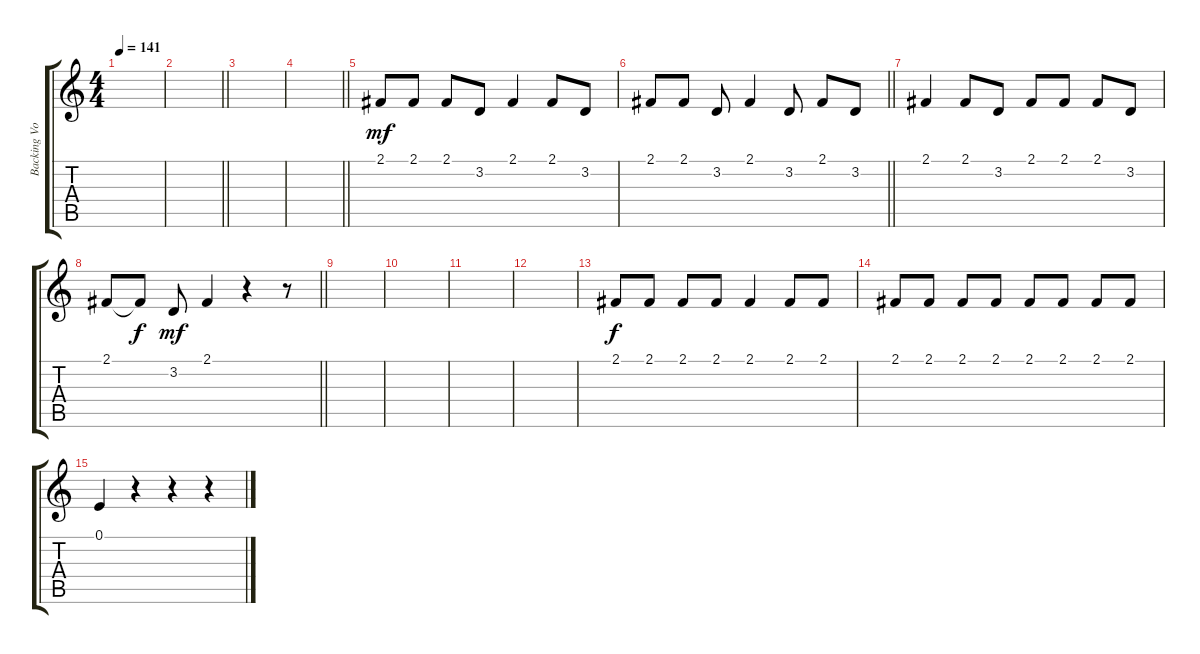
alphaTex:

\track ("Backing Vocals" "Backing Vo") {instrument bassoon}
\staff {score tabs}
\tuning (E4 B3 G3 D3 A2 E2) {hide}
\ts (4 4)
\tempo 141
\clef g2
\ks c
|
\barLineRight lightlight
|
|
\barLineRight lightlight
|
2.1.8{dy mf} 2.1.8 2.1.8 3.2.8 2.1.4 2.1.8 3.2.8 |
\barLineRight lightlight
2.1.8 2.1.8 3.2.8 2.1.4 3.2.8 2.1.8 3.2.8 |
2.1.4 2.1.8 3.2.8 2.1.8 2.1.8 2.1.8 3.2.8 |
\barLineRight lightlight
2.1.8 2.1{t}.8{dy f} 3.2.8{dy mf} 2.1.4 r.4 r.8 |
|
|
|
|
2.1.8{dy f} 2.1.8 2.1.8 2.1.8 2.1.4 2.1.8 2.1.8 |
2.1.8 2.1.8 2.1.8 2.1.8 2.1.8 2.1.8 2.1.8 2.1.8 |
0.1.4 r.4 r.4 r.4
